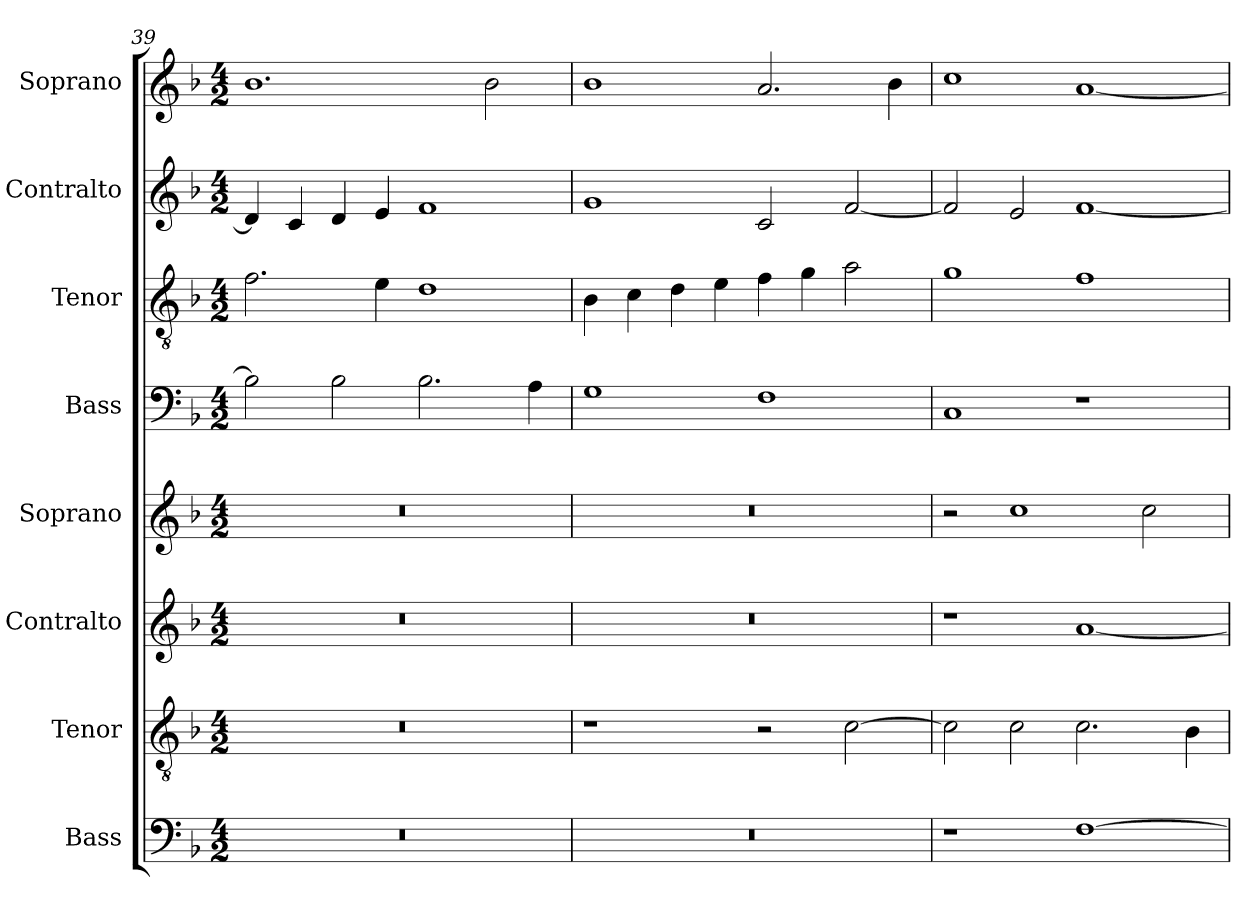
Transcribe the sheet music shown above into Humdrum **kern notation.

**kern	**kern	**kern	**kern	**kern	**kern	**kern	**kern
*part8	*part7	*part6	*part5	*part4	*part3	*part2	*part1
*staff8	*staff7	*staff6	*staff5	*staff4	*staff3	*staff2	*staff1
*I"Bass	*I"Tenor	*I"Contralto	*I"Soprano	*I"Bass	*I"Tenor	*I"Contralto	*I"Soprano
*I'B	*I'T	*I'A	*I'S	*I'B	*I'T	*I'A	*I'S
*clefF4	*clefGv2	*clefG2	*clefG2	*clefF4	*clefGv2	*clefG2	*clefG2
*k[b-]	*k[b-]	*k[b-]	*k[b-]	*k[b-]	*k[b-]	*k[b-]	*k[b-]
*G:dor	*G:dor	*G:dor	*G:dor	*G:dor	*G:dor	*G:dor	*G:dor
*M4/2	*M4/2	*M4/2	*M4/2	*M4/2	*M4/2	*M4/2	*M4/2
=39	=39	=39	=39	=39	=39	=39	=39
0r	0r	0r	0r	2B-]	2.f	4d]	1.b-
.	.	.	.	.	.	4c	.
.	.	.	.	2B-	.	4d	.
.	.	.	.	.	4e	4e	.
.	.	.	.	2.B-	1d	1f	.
.	.	.	.	.	.	.	2b-
.	.	.	.	4A	.	.	.
=40	=40	=40	=40	=40	=40	=40	=40
0r	1r	0r	0r	1G	4B-	1g	1b-
.	.	.	.	.	4c	.	.
.	.	.	.	.	4d	.	.
.	.	.	.	.	4e	.	.
.	2r	.	.	1F	4f	2c	2.a
.	.	.	.	.	4g	.	.
.	[2c	.	.	.	2a	[2f	.
.	.	.	.	.	.	.	4b-
=41	=41	=41	=41	=41	=41	=41	=41
1r	2c]	1r	2r	1C	1g	2f]	1cc
.	2c	.	1cc	.	.	2e	.
[1F	2.c	[1a	.	1r	1f	[1f	[1a
.	.	.	2cc	.	.	.	.
.	4B-	.	.	.	.	.	.
=	=	=	=	=	=	=	=
*-	*-	*-	*-	*-	*-	*-	*-
